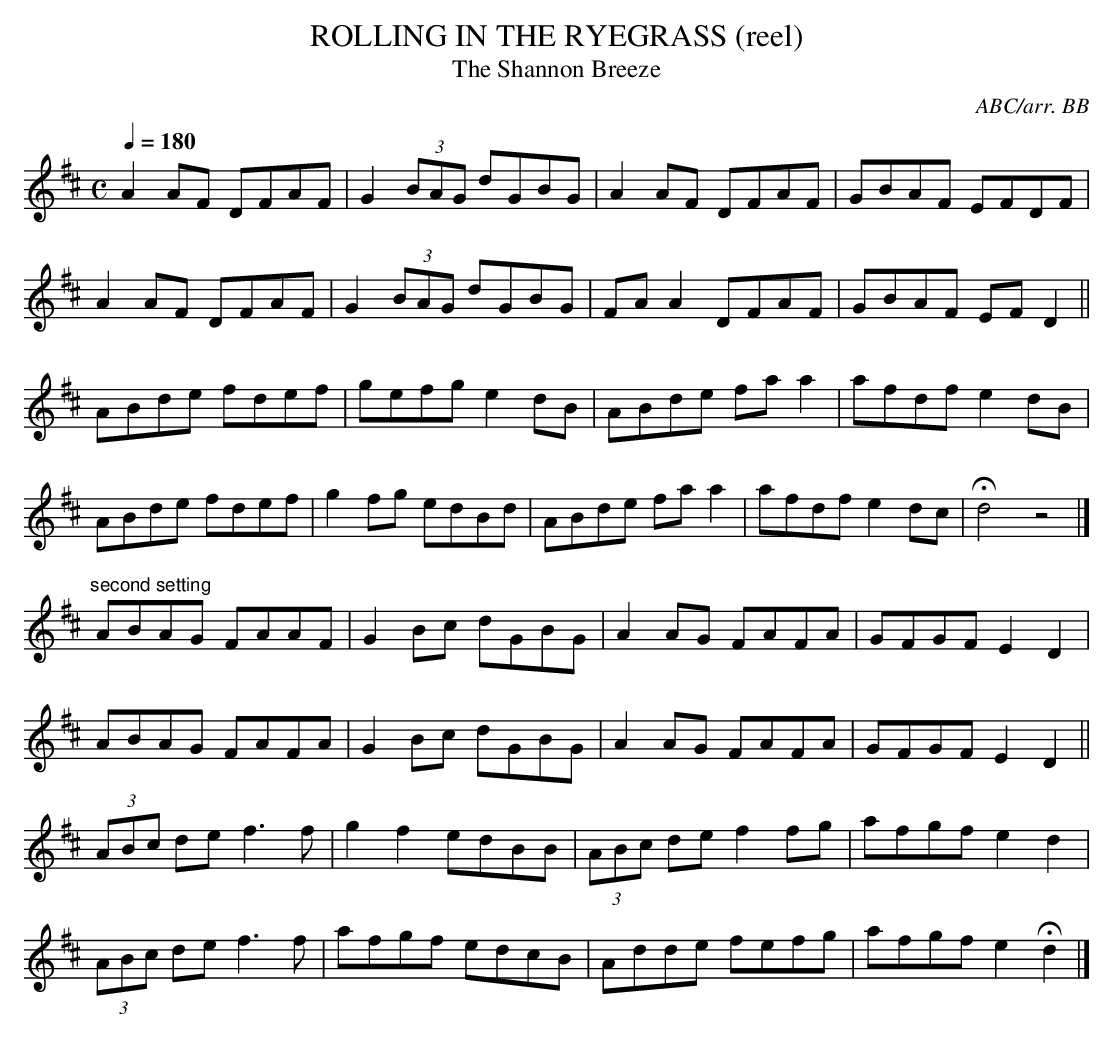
X:1
T:ROLLING IN THE RYEGRASS (reel)
T:The Shannon Breeze
C:ABC/arr. BB
M:C
Q:1/4=180
K:D
A2AF DFAF|G2 (3BAG dGBG|A2AF DFAF|GBAF EFDF|
A2AF DFAF|G2 (3BAG dGBG|FAA2 DFAF|GBAF EF D2||
ABde fdef|gefg e2 dB|ABde faa2|afdf e2dB|
ABde fdef|g2fg edBd|ABde faa2|afdf e2dc|Hd4z4|]
"second setting"
ABAG FAAF|G2Bc dGBG|A2AG FAFA|GFGF E2D2|
ABAG FAFA|G2Bc dGBG|A2AG FAFA|GFGF E2D2||
(3ABc de f3f|g2f2 edBB|(3ABc de f2fg|afgf e2d2|
(3ABc de f3f|afgf edcB|Adde fefg|afgf e2Hd2|]
